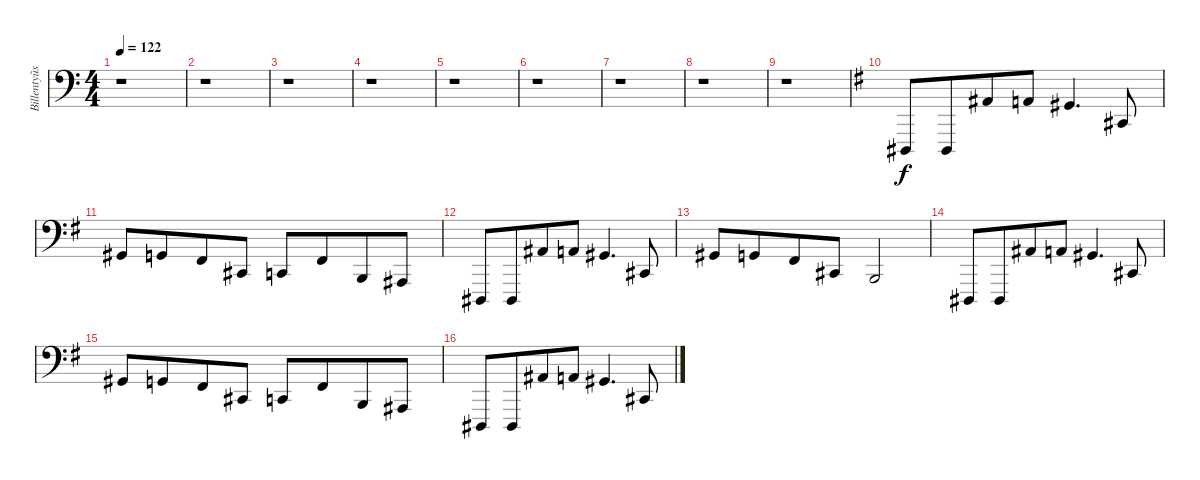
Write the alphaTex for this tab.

\track ("Billentyûs 2 (Mats Olausson)" "Billentyûs") {instrument electricgrandpiano}
\staff {score}
\tuning (C3 G2 D2 A1 E1 B0) {hide}
\ts (4 4)
\tempo 122
\clef f4
\ks c
r.1{dy f} |
r.1 |
r.1 |
r.1 |
r.1 |
r.1 |
r.1 |
r.1 |
r.1 |
\ks g
4.6.8{volume 11 instrument electricgrandpiano} 4.6.8{beam merge} 3.2.8 2.2.8 1.2.4{d} 4.4.8 |
1.2.8 0.2.8{beam merge} 4.3.8 4.4.8 3.4.8 4.3.8{beam merge} 2.4.8 1.4.8 |
4.6.8 4.6.8{beam merge} 3.2.8 2.2.8 1.2.4{d} 4.4.8 |
1.2.8 0.2.8{beam merge} 4.3.8 4.4.8 2.4.2 |
4.6.8 4.6.8{beam merge} 3.2.8 2.2.8 1.2.4{d} 4.4.8 |
1.2.8 0.2.8{beam merge} 4.3.8 4.4.8 3.4.8 4.3.8{beam merge} 2.4.8 1.4.8 |
4.6.8 4.6.8{beam merge} 3.2.8 2.2.8 1.2.4{d} 4.4.8
